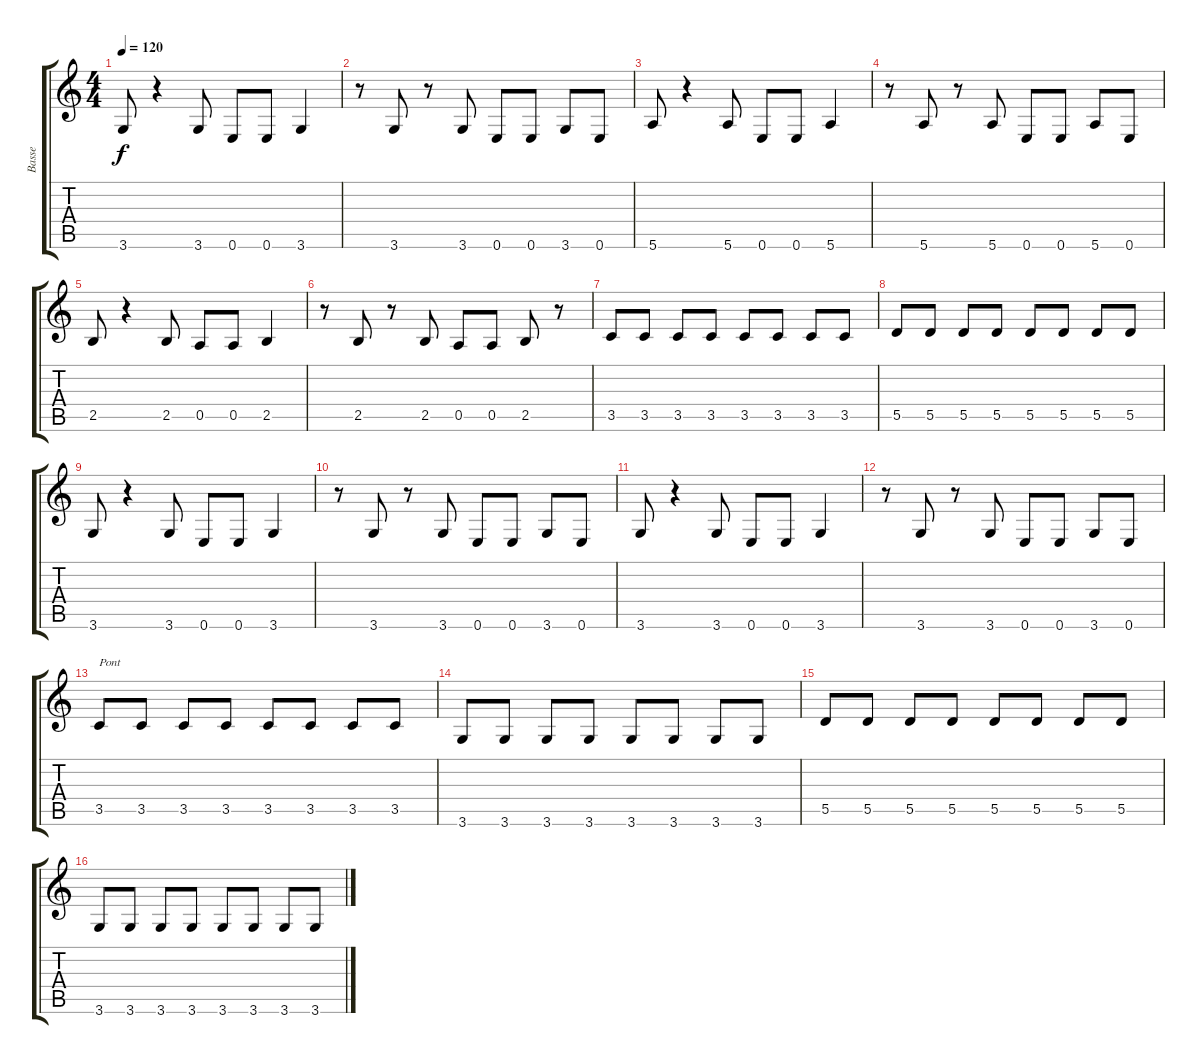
\track ("Basse" "Basse") {instrument electricbassfinger}
\staff {score tabs}
\tuning (E4 B3 G3 D3 A2 E2) {hide}
\ts (4 4)
\tempo 120
\clef g2
\ks c
3.6.8{dy f} r.4 3.6.8 0.6.8 0.6.8 3.6.4 |
r.8 3.6.8 r.8 3.6.8 0.6.8 0.6.8 3.6.8 0.6.8 |
5.6.8 r.4 5.6.8 0.6.8 0.6.8 5.6.4 |
r.8 5.6.8 r.8 5.6.8 0.6.8 0.6.8 5.6.8 0.6.8 |
2.5.8 r.4 2.5.8 0.5.8 0.5.8 2.5.4 |
r.8 2.5.8 r.8 2.5.8 0.5.8 0.5.8 2.5.8 r.8 |
3.5.8 3.5.8 3.5.8 3.5.8 3.5.8 3.5.8 3.5.8 3.5.8 |
5.5.8 5.5.8 5.5.8 5.5.8 5.5.8 5.5.8 5.5.8 5.5.8 |
3.6.8 r.4 3.6.8 0.6.8 0.6.8 3.6.4 |
r.8 3.6.8 r.8 3.6.8 0.6.8 0.6.8 3.6.8 0.6.8 |
3.6.8 r.4 3.6.8 0.6.8 0.6.8 3.6.4 |
r.8 3.6.8 r.8 3.6.8 0.6.8 0.6.8 3.6.8 0.6.8 |
3.5.8{txt "Pont"} 3.5.8 3.5.8 3.5.8 3.5.8 3.5.8 3.5.8 3.5.8 |
3.6.8 3.6.8 3.6.8 3.6.8 3.6.8 3.6.8 3.6.8 3.6.8 |
5.5.8 5.5.8 5.5.8 5.5.8 5.5.8 5.5.8 5.5.8 5.5.8 |
3.6.8 3.6.8 3.6.8 3.6.8 3.6.8 3.6.8 3.6.8 3.6.8
